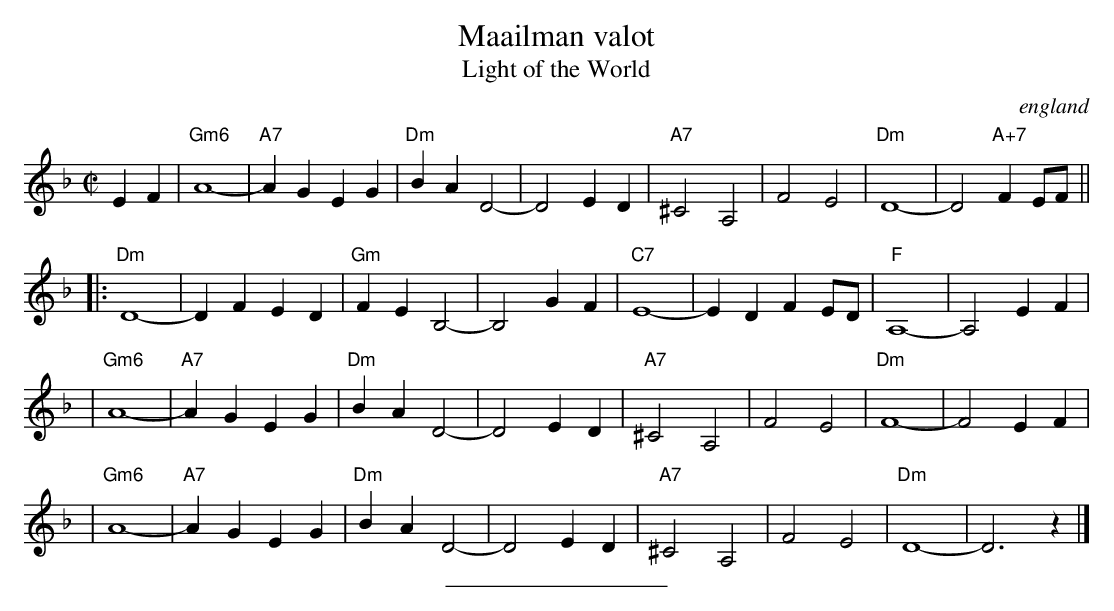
X:1
T: Maailman valot
T: Light of the World
O:england
M: C|
L: 1/4
K: Dm
EF \
| "Gm6"A4- | "A7"AG EG | "Dm"BA D2- | D2 ED \
| "A7"^C2 A,2 | F2 E2 | "Dm"D4- | D2 "A+7"FE/F/ ||
|: "Dm"D4- | DF ED | "Gm"FE B,2- | B,2 GF \
| "C7"E4- | ED FE/D/ | "F"A,4- | A,2 EF |
| "Gm6"A4- | "A7"AG EG | "Dm"BA D2- | D2 ED \
| "A7"^C2 A,2 | F2 E2 | "Dm"F4- | F2 EF |
| "Gm6"A4- | "A7"AG EG | "Dm"BA D2- | D2 ED \
| "A7"^C2 A,2 | F2 E2 | "Dm"D4- | D3 z |]
